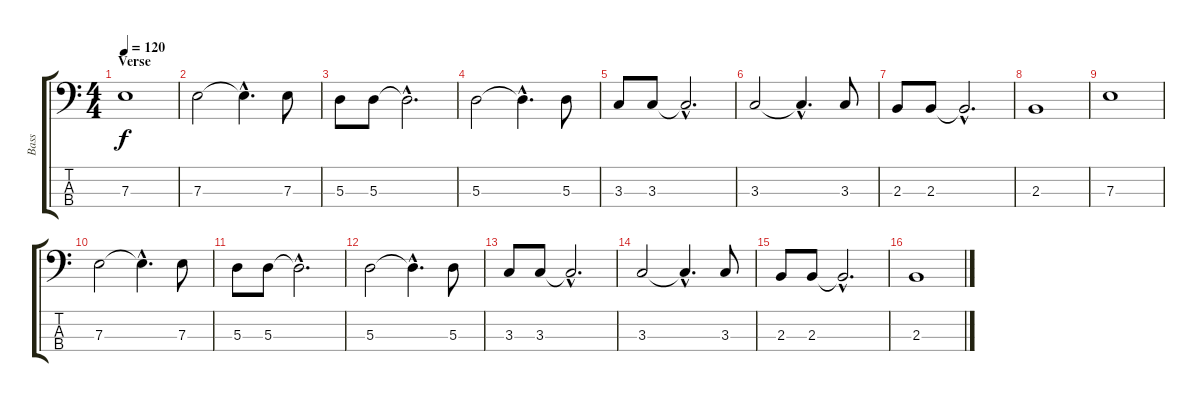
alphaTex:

\track ("Bass" "Bass") {instrument electricbasspick}
\staff {score tabs}
\tuning (G2 D2 A1 E1) {hide}
\ts (4 4)
\section ("" "Verse")
\tempo 120
\clef f4
\ks c
7.3.1{dy f} |
7.3.2 7.3{hac t}.4{d} 7.3.8 |
5.3.8 5.3.8 5.3{hac t}.2{d} |
5.3.2 5.3{hac t}.4{d} 5.3.8 |
3.3.8 3.3.8 3.3{hac t}.2{d} |
3.3.2 3.3{hac t}.4{d} 3.3.8 |
2.3.8 2.3.8 2.3{hac t}.2{d} |
2.3.1 |
7.3.1 |
7.3.2 7.3{hac t}.4{d} 7.3.8 |
5.3.8 5.3.8 5.3{hac t}.2{d} |
5.3.2 5.3{hac t}.4{d} 5.3.8 |
3.3.8 3.3.8 3.3{hac t}.2{d} |
3.3.2 3.3{hac t}.4{d} 3.3.8 |
2.3.8 2.3.8 2.3{hac t}.2{d} |
2.3.1
